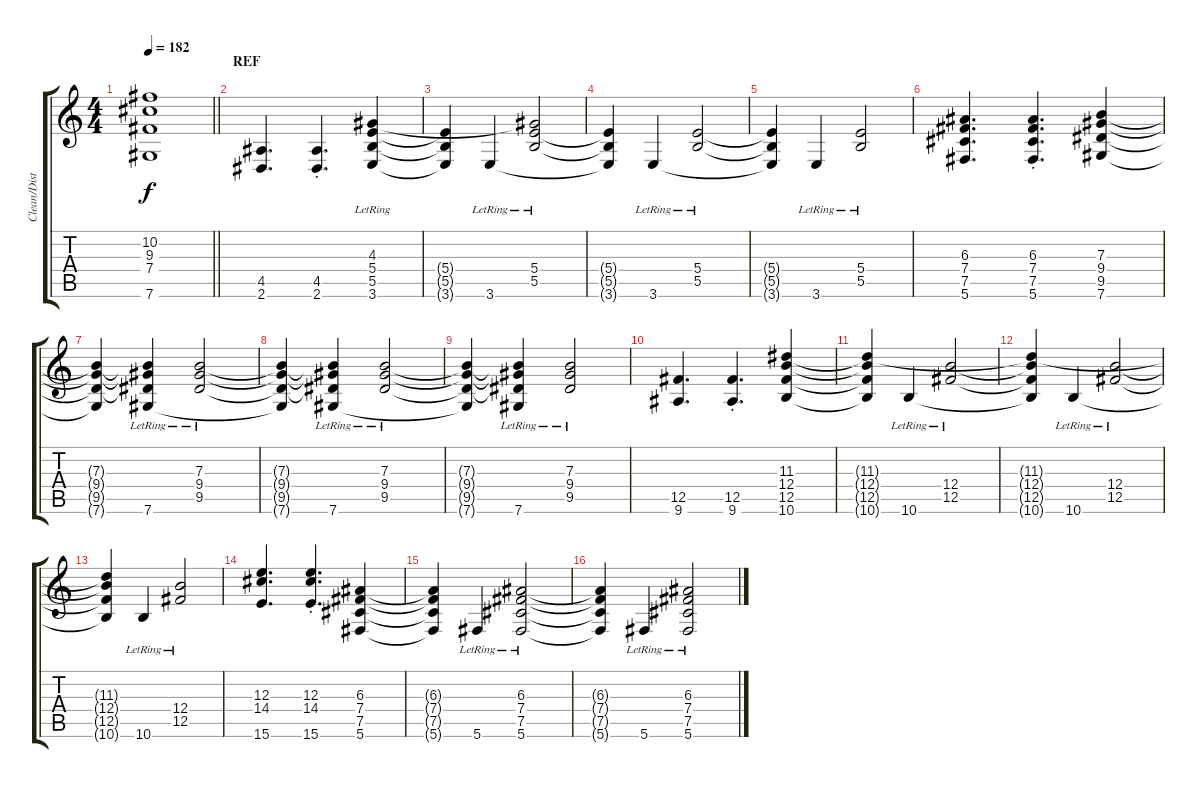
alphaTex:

\track ("Clean/Dist1" "Clean/Dist") {instrument electricguitarjazz}
\staff {score tabs}
\tuning (Db4 Ab3 E3 B2 Gb2 Db2) {hide}
\ts (4 4)
\tempo 182
\clef g2
\barLineRight lightlight
\ks c
(10.2{t} 9.3{t} 7.4{t} 7.6{t}).1{dy f} |
\section ("" "REF")
(4.5 2.6).4{d} (4.5{st} 2.6{st}).4{d} (4.3 5.4{lr} 5.5{lr} 3.6{lr}).4 |
(5.4{t} 5.5{t} 3.6{t}).4 3.6{lr}.4 (4.3{t} 5.4{lr} 5.5{lr}).2 |
(5.4{t} 5.5{t} 3.6{t}).4 3.6{lr}.4 (5.4{lr} 5.5{lr}).2 |
(5.4{t} 5.5{t} 3.6{t}).4 3.6{lr}.4 (5.4{lr} 5.5{lr}).2 |
(6.3 7.4 7.5 5.6).4{d} (6.3 7.4{st} 7.5{st} 5.6{st}).4{d} (7.3 9.4 9.5 7.6).4 |
(7.3{t} 9.4{t} 9.5{t} 7.6{t}).4 (7.3{t} 9.4{t} 9.5{t} 7.6{lr}).4 (7.3{lr} 9.4{lr} 9.5{lr}).2 |
(7.3{t} 9.4{t} 9.5{t} 7.6{t}).4 (7.3{t} 9.4{t} 9.5{t} 7.6{lr}).4 (7.3{lr} 9.4{lr} 9.5{lr}).2 |
(7.3{t} 9.4{t} 9.5{t} 7.6{t}).4 (7.3{t} 9.4{t} 9.5{t} 7.6{lr}).4 (7.3{lr} 9.4{lr} 9.5{lr}).2 |
(12.5 9.6).4{d} (12.5{st} 9.6{st}).4{d} (11.3 12.4 12.5 10.6).4 |
(11.3{t} 12.4{t} 12.5{t} 10.6{t}).4 10.6{lr}.4 (12.4{lr} 12.5{lr}).2 |
(11.3{t} 12.4{t} 12.5{t} 10.6{t}).4 10.6{lr}.4 (12.4{lr} 12.5{lr}).2 |
(11.3{t} 12.4{t} 12.5{t} 10.6{t}).4 10.6{lr}.4 (12.4{lr} 12.5{lr}).2 |
(12.3 14.4 15.6).4{d} (12.3{st} 14.4{st} 15.6{st}).4{d} (6.3 7.4 7.5 5.6).4 |
(6.3{t} 7.4{t} 7.5{t} 5.6{t}).4 5.6{lr}.4 (6.3{lr} 7.4{lr} 7.5{lr} 5.6{lr}).2 |
(6.3{t} 7.4{t} 7.5{t} 5.6{t}).4 5.6{lr}.4 (6.3{lr} 7.4{lr} 7.5{lr} 5.6{lr}).2
